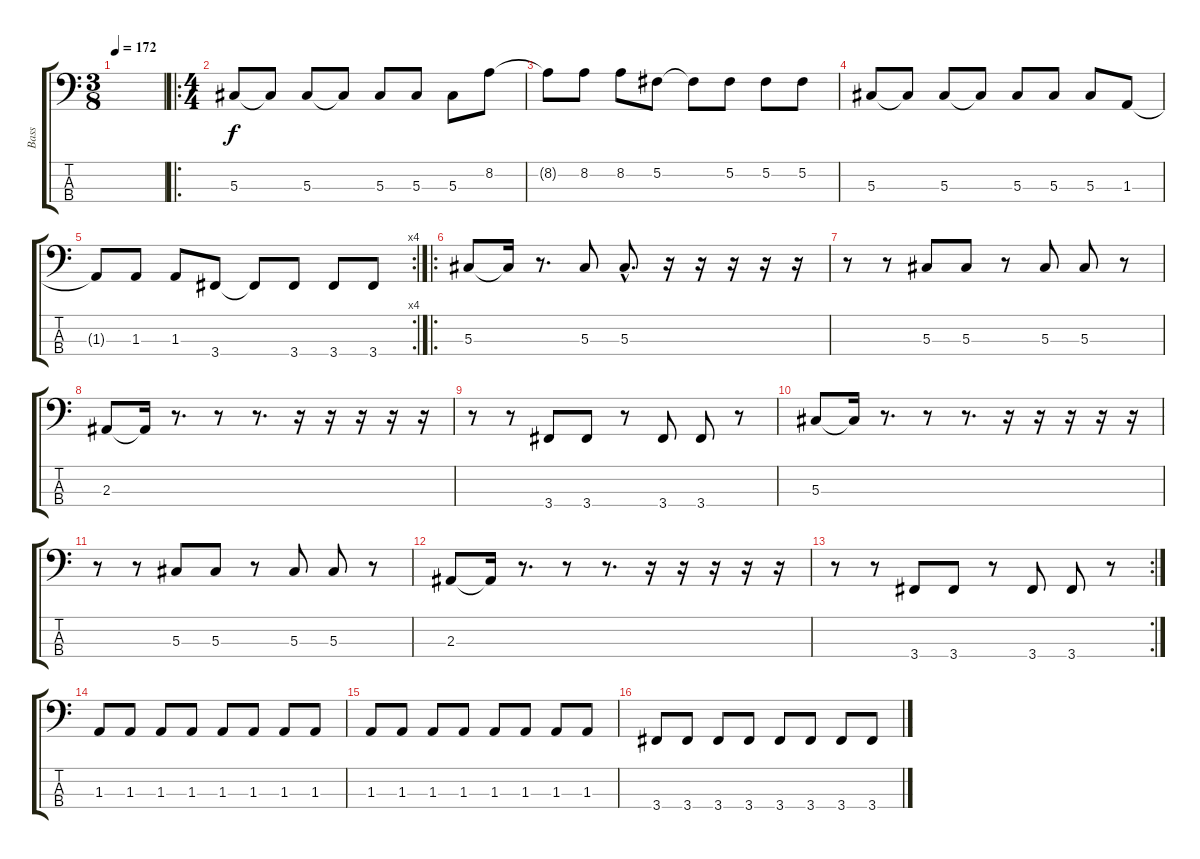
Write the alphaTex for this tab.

\track ("Bass " "Bass ") {instrument electricbassfinger}
\staff {score tabs}
\tuning (Gb2 Db2 Ab1 Eb1) {hide}
\ts (3 8)
\tempo 172
\clef f4
\ks c
|
\ro
\ts (4 4)
5.3.8 5.3{t}.8 5.3.8 5.3{t}.8 5.3.8 5.3.8 5.3.8 8.2.8 |
8.2{t}.8 8.2.8 8.2.8 5.2.8 5.2{t}.8 5.2.8 5.2.8 5.2.8 |
5.3.8 5.3{t}.8 5.3.8 5.3{t}.8 5.3.8 5.3.8 5.3.8 1.3.8 |
\rc 4
1.3{t}.8 1.3.8 1.3.8 3.4.8 3.4{t}.8 3.4.8 3.4.8 3.4.8 |
\ro
5.3.8 5.3{t}.16 r.8{d} 5.3.8 5.3{hac}.8{d} r.16 r.16 r.16 r.16 r.16 |
r.8 r.8 5.3.8 5.3.8 r.8 5.3.8 5.3.8 r.8 |
2.3.8 2.3{t}.16 r.8{d} r.8 r.8{d} r.16 r.16 r.16 r.16 r.16 |
r.8 r.8 3.4.8 3.4.8 r.8 3.4.8 3.4.8 r.8 |
5.3.8 5.3{t}.16 r.8{d} r.8 r.8{d} r.16 r.16 r.16 r.16 r.16 |
r.8 r.8 5.3.8 5.3.8 r.8 5.3.8 5.3.8 r.8 |
2.3.8 2.3{t}.16 r.8{d} r.8 r.8{d} r.16 r.16 r.16 r.16 r.16 |
\rc 2
r.8 r.8 3.4.8 3.4.8 r.8 3.4.8 3.4.8 r.8 |
1.3.8 1.3.8 1.3.8 1.3.8 1.3.8 1.3.8 1.3.8 1.3.8 |
1.3.8 1.3.8 1.3.8 1.3.8 1.3.8 1.3.8 1.3.8 1.3.8 |
3.4.8 3.4.8 3.4.8 3.4.8 3.4.8 3.4.8 3.4.8 3.4{ss}.8
